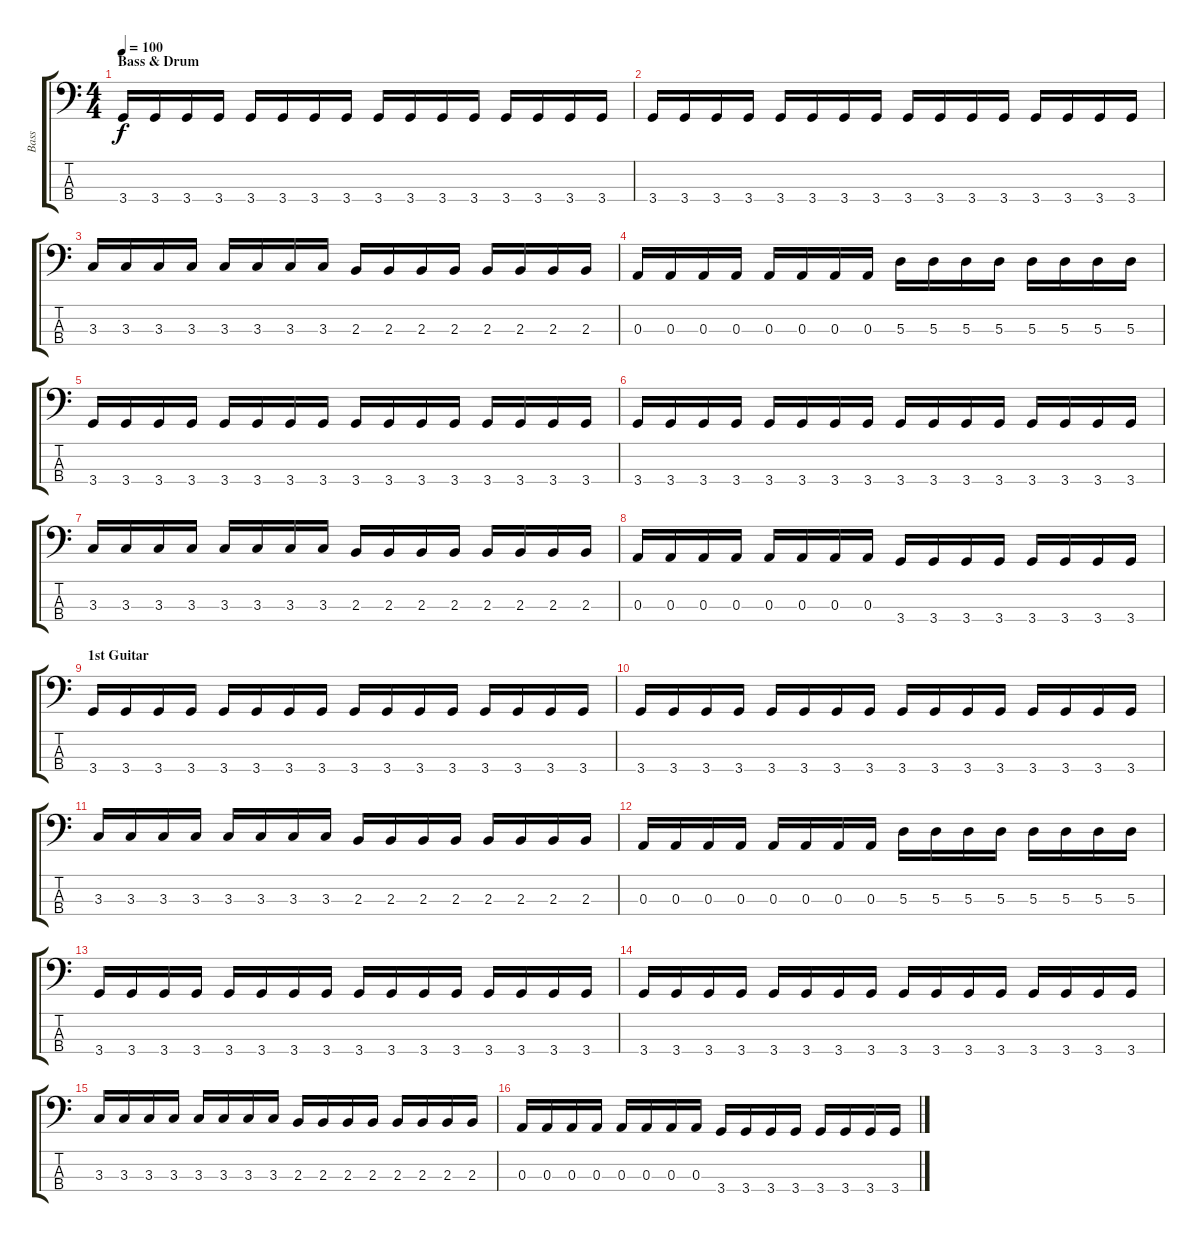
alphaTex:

\track ("Bass" "Bass") {instrument electricbasspick}
\staff {score tabs}
\tuning (G2 D2 A1 E1) {hide}
\ts (4 4)
\section ("" "Bass & Drum")
\tempo 100
\clef f4
\ks c
3.4.16{dy f} 3.4.16 3.4.16 3.4.16 3.4.16 3.4.16 3.4.16 3.4.16 3.4.16 3.4.16 3.4.16 3.4.16 3.4.16 3.4.16 3.4.16 3.4.16 |
3.4.16 3.4.16 3.4.16 3.4.16 3.4.16 3.4.16 3.4.16 3.4.16 3.4.16 3.4.16 3.4.16 3.4.16 3.4.16 3.4.16 3.4.16 3.4.16 |
3.3.16 3.3.16 3.3.16 3.3.16 3.3.16 3.3.16 3.3.16 3.3.16 2.3.16 2.3.16 2.3.16 2.3.16 2.3.16 2.3.16 2.3.16 2.3.16 |
0.3.16 0.3.16 0.3.16 0.3.16 0.3.16 0.3.16 0.3.16 0.3.16 5.3.16 5.3.16 5.3.16 5.3.16 5.3.16 5.3.16 5.3.16 5.3.16 |
3.4.16 3.4.16 3.4.16 3.4.16 3.4.16 3.4.16 3.4.16 3.4.16 3.4.16 3.4.16 3.4.16 3.4.16 3.4.16 3.4.16 3.4.16 3.4.16 |
3.4.16 3.4.16 3.4.16 3.4.16 3.4.16 3.4.16 3.4.16 3.4.16 3.4.16 3.4.16 3.4.16 3.4.16 3.4.16 3.4.16 3.4.16 3.4.16 |
3.3.16 3.3.16 3.3.16 3.3.16 3.3.16 3.3.16 3.3.16 3.3.16 2.3.16 2.3.16 2.3.16 2.3.16 2.3.16 2.3.16 2.3.16 2.3.16 |
0.3.16 0.3.16 0.3.16 0.3.16 0.3.16 0.3.16 0.3.16 0.3.16 3.4.16 3.4.16 3.4.16 3.4.16 3.4.16 3.4.16 3.4.16 3.4.16 |
\section ("" "1st Guitar")
3.4.16 3.4.16 3.4.16 3.4.16 3.4.16 3.4.16 3.4.16 3.4.16 3.4.16 3.4.16 3.4.16 3.4.16 3.4.16 3.4.16 3.4.16 3.4.16 |
3.4.16 3.4.16 3.4.16 3.4.16 3.4.16 3.4.16 3.4.16 3.4.16 3.4.16 3.4.16 3.4.16 3.4.16 3.4.16 3.4.16 3.4.16 3.4.16 |
3.3.16 3.3.16 3.3.16 3.3.16 3.3.16 3.3.16 3.3.16 3.3.16 2.3.16 2.3.16 2.3.16 2.3.16 2.3.16 2.3.16 2.3.16 2.3.16 |
0.3.16 0.3.16 0.3.16 0.3.16 0.3.16 0.3.16 0.3.16 0.3.16 5.3.16 5.3.16 5.3.16 5.3.16 5.3.16 5.3.16 5.3.16 5.3.16 |
3.4.16 3.4.16 3.4.16 3.4.16 3.4.16 3.4.16 3.4.16 3.4.16 3.4.16 3.4.16 3.4.16 3.4.16 3.4.16 3.4.16 3.4.16 3.4.16 |
3.4.16 3.4.16 3.4.16 3.4.16 3.4.16 3.4.16 3.4.16 3.4.16 3.4.16 3.4.16 3.4.16 3.4.16 3.4.16 3.4.16 3.4.16 3.4.16 |
3.3.16 3.3.16 3.3.16 3.3.16 3.3.16 3.3.16 3.3.16 3.3.16 2.3.16 2.3.16 2.3.16 2.3.16 2.3.16 2.3.16 2.3.16 2.3.16 |
0.3.16 0.3.16 0.3.16 0.3.16 0.3.16 0.3.16 0.3.16 0.3.16 3.4.16 3.4.16 3.4.16 3.4.16 3.4.16 3.4.16 3.4.16 3.4.16
